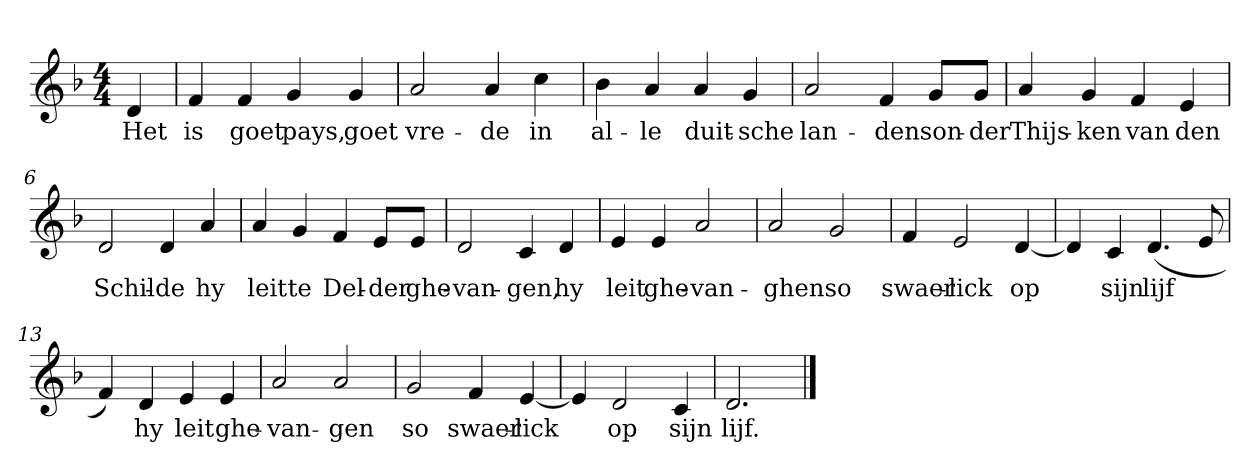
**kern	**text
*part1	*part1
*staff1	*staff1
*clefG2	*
*k[b-]	*
*d:	*
*M4/4	*
*MM120	*
=	=
4d	Het
=1	=1
4f	is
4f	goet
4g	pays,
4g	goet
=2	=2
2a	vre-
4a	-de
4cc	in
=3	=3
4b-	al-
4a	-le
4a	duit-
4g	-sche
=4	=4
2a	lan-
4f	-den
8g/L	son-
8g/J	-der
=5	=5
4a	Thijs-
4g	-ken
4f	van
4e	den
=6	=6
2d	Schil-
4d	-de
4a	hy
=7	=7
4a	leit
4g	te
4f	Del-
8e/L	-der
8e/J	ghe-
=8	=8
2d	-van-
4c	-gen,
4d	hy
=9	=9
4e	leit
4e	ghe-
2a	-van-
=10	=10
2a	-ghen
2g	so
=11	=11
4f	swaer-
2e	-lick
[4d	op
=12	=12
4d]	.
4c	sijn
(4.d	lijf
8e	.
=13	=13
4f)	.
4d	hy
4e	leit
4e	ghe-
=14	=14
2a	-van-
2a	-gen
=15	=15
2g	so
4f	swaer-
[4e	-lick
=16	=16
4e]	.
2d	op
4c	sijn
=17	=17
2.d	lijf.
==	==
*-	*-
